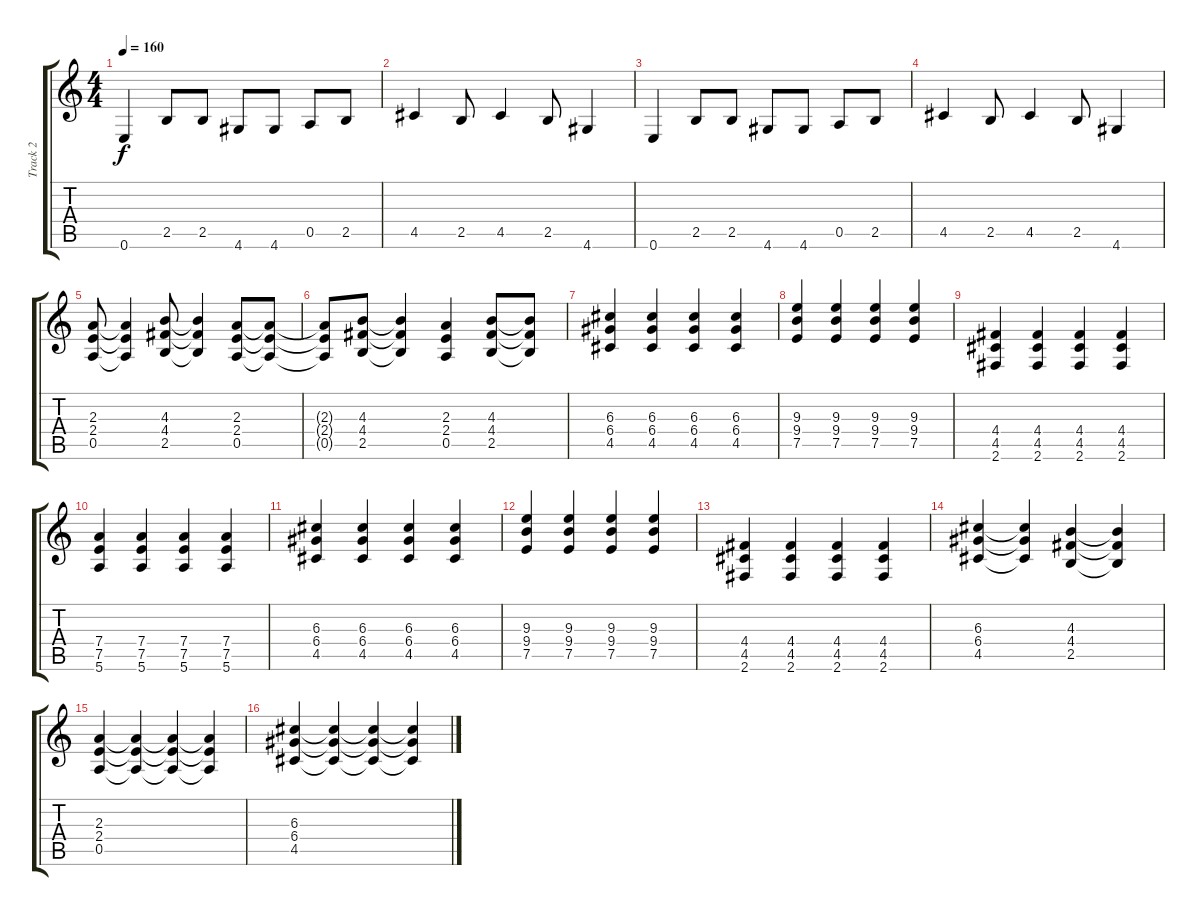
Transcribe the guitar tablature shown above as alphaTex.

\track ("Track 2" "Track 2") {instrument overdrivenguitar}
\staff {score tabs}
\tuning (E4 B3 G3 D3 A2 E2) {hide}
\ts (4 4)
\tempo 160
\clef g2
\ks c
0.6.4{dy f} 2.5.8 2.5.8 4.6.8 4.6.8 0.5.8 2.5.8 |
4.5.4 2.5.8 4.5.4 2.5.8 4.6.4 |
0.6.4 2.5.8 2.5.8 4.6.8 4.6.8 0.5.8 2.5.8 |
4.5.4 2.5.8 4.5.4 2.5.8 4.6.4 |
(2.3 2.4 0.5).8 (2.3{t} 2.4{t} 0.5{t}).4 (4.3 4.4 2.5).8 (4.3{t} 4.4{t} 2.5{t}).4 (2.3 2.4 0.5).8 (2.3{t} 2.4{t} 0.5{t}).8 |
(2.3{t} 2.4{t} 0.5{t}).8 (4.3 4.4 2.5).8 (4.3{t} 4.4{t} 2.5{t}).4 (2.3 2.4 0.5).4 (4.3 4.4 2.5).8 (4.3{t} 4.4{t} 2.5{t}).8 |
(6.3 6.4 4.5).4 (6.3 6.4 4.5).4 (6.3 6.4 4.5).4 (6.3 6.4 4.5).4 |
(9.3 9.4 7.5).4 (9.3 9.4 7.5).4 (9.3 9.4 7.5).4 (9.3 9.4 7.5).4 |
(4.4 4.5 2.6).4 (4.4 4.5 2.6).4 (4.4 4.5 2.6).4 (4.4 4.5 2.6).4 |
(7.4 7.5 5.6).4 (7.4 7.5 5.6).4 (7.4 7.5 5.6).4 (7.4 7.5 5.6).4 |
(6.3 6.4 4.5).4 (6.3 6.4 4.5).4 (6.3 6.4 4.5).4 (6.3 6.4 4.5).4 |
(9.3 9.4 7.5).4 (9.3 9.4 7.5).4 (9.3 9.4 7.5).4 (9.3 9.4 7.5).4 |
(4.4 4.5 2.6).4 (4.4 4.5 2.6).4 (4.4 4.5 2.6).4 (4.4 4.5 2.6).4 |
(6.3 6.4 4.5).4 (6.3{t} 6.4{t} 4.5{t}).4 (4.3 4.4 2.5).4 (4.3{t} 4.4{t} 2.5{t}).4 |
(2.3 2.4 0.5).4 (2.3{t} 2.4{t} 0.5{t}).4 (2.3{t} 2.4{t} 0.5{t}).4 (2.3{t} 2.4{t} 0.5{t}).4 |
(6.3 6.4 4.5).4 (6.3{t} 6.4{t} 4.5{t}).4 (6.3{t} 6.4{t} 4.5{t}).4 (6.3{t} 6.4{t} 4.5{t}).4
